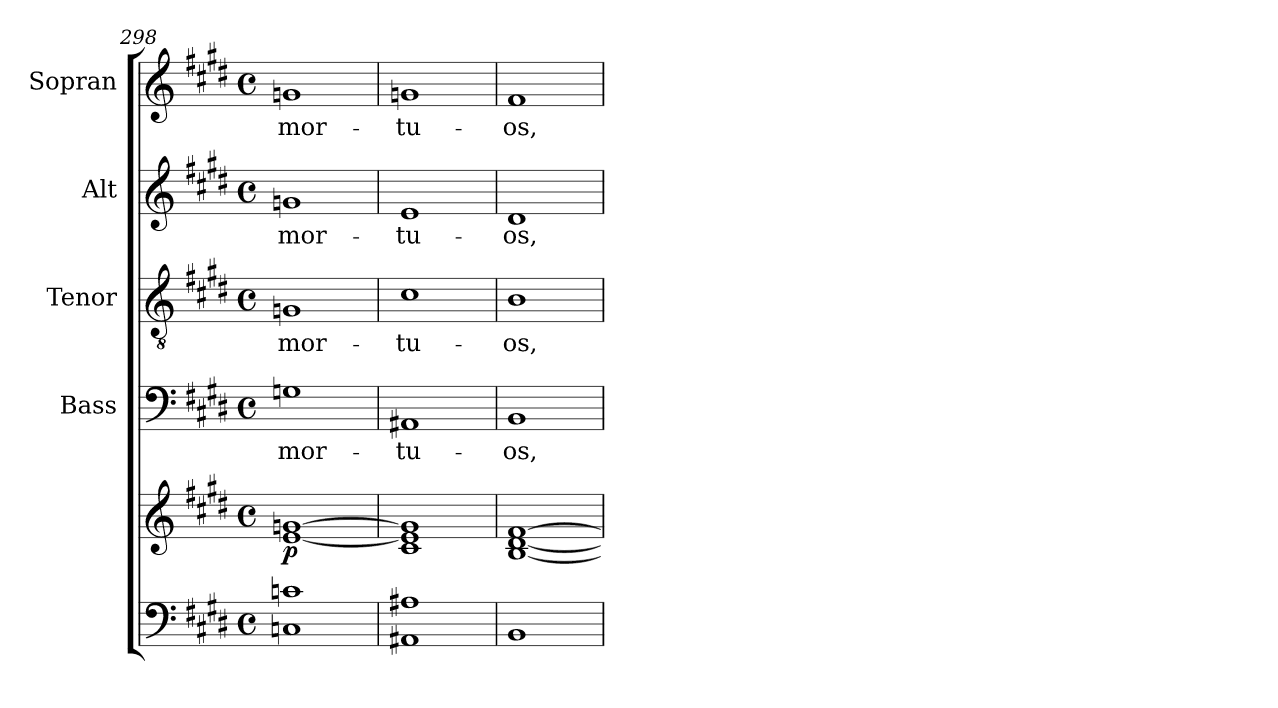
**kern	**kern	**dynam	**kern	**text	**kern	**text	**kern	**text	**kern	**text
*part5	*part5	*part5	*part4	*part4	*part3	*part3	*part2	*part2	*part1	*part1
*staff6	*staff5	*staff5/6	*staff4	*staff4	*staff3	*staff3	*staff2	*staff2	*staff1	*staff1
*	*	*	*I"Bass	*	*I"Tenor	*	*I"Alt	*	*I"Sopran	*
*	*	*	*I'B.	*	*I'T.	*	*I'A.	*	*I'S.	*
*clefF4	*clefG2	*	*clefF4	*	*clefGv2	*	*clefG2	*	*clefG2	*
*k[f#c#g#d#]	*k[f#c#g#d#]	*	*k[f#c#g#d#]	*	*k[f#c#g#d#]	*	*k[f#c#g#d#]	*	*k[f#c#g#d#]	*
*E:	*E:	*	*E:	*	*E:	*	*E:	*	*E:	*
*M4/4	*M4/4	*	*M4/4	*	*M4/4	*	*M4/4	*	*M4/4	*
*met(c)	*met(c)	*	*met(c)	*	*met(c)	*	*met(c)	*	*met(c)	*
=298	=298	=298	=298	=298	=298	=298	=298	=298	=298	=298
!	!	!LO:DY:b	!	!LO:LY:b	!	!LO:LY:b	!	!LO:LY:b	!	!LO:LY:b
1Cn 1cn	[1e [1gn	p	1Gn	mor-	1Gn	mor-	1gn	mor-	1gn	mor-
=299	=299	=299	=299	=299	=299	=299	=299	=299	=299	=299
!	!	!	!	!LO:LY:b	!	!LO:LY:b	!	!LO:LY:b	!	!LO:LY:b
1AA#X 1A#X	1c# 1e] 1g]	.	1AA#X	-tu-	1c#	-tu-	1e	-tu-	1gn	-tu-
=300	=300	=300	=300	=300	=300	=300	=300	=300	=300	=300
!	!	!	!	!LO:LY:b	!	!LO:LY:b	!	!LO:LY:b	!	!LO:LY:b
1BB	[1B [1d# [1f#	.	1BB	-os,	1B	-os,	1d#	-os,	1f#	-os,
=	=	=	=	=	=	=	=	=	=	=
*-	*-	*-	*-	*-	*-	*-	*-	*-	*-	*-
